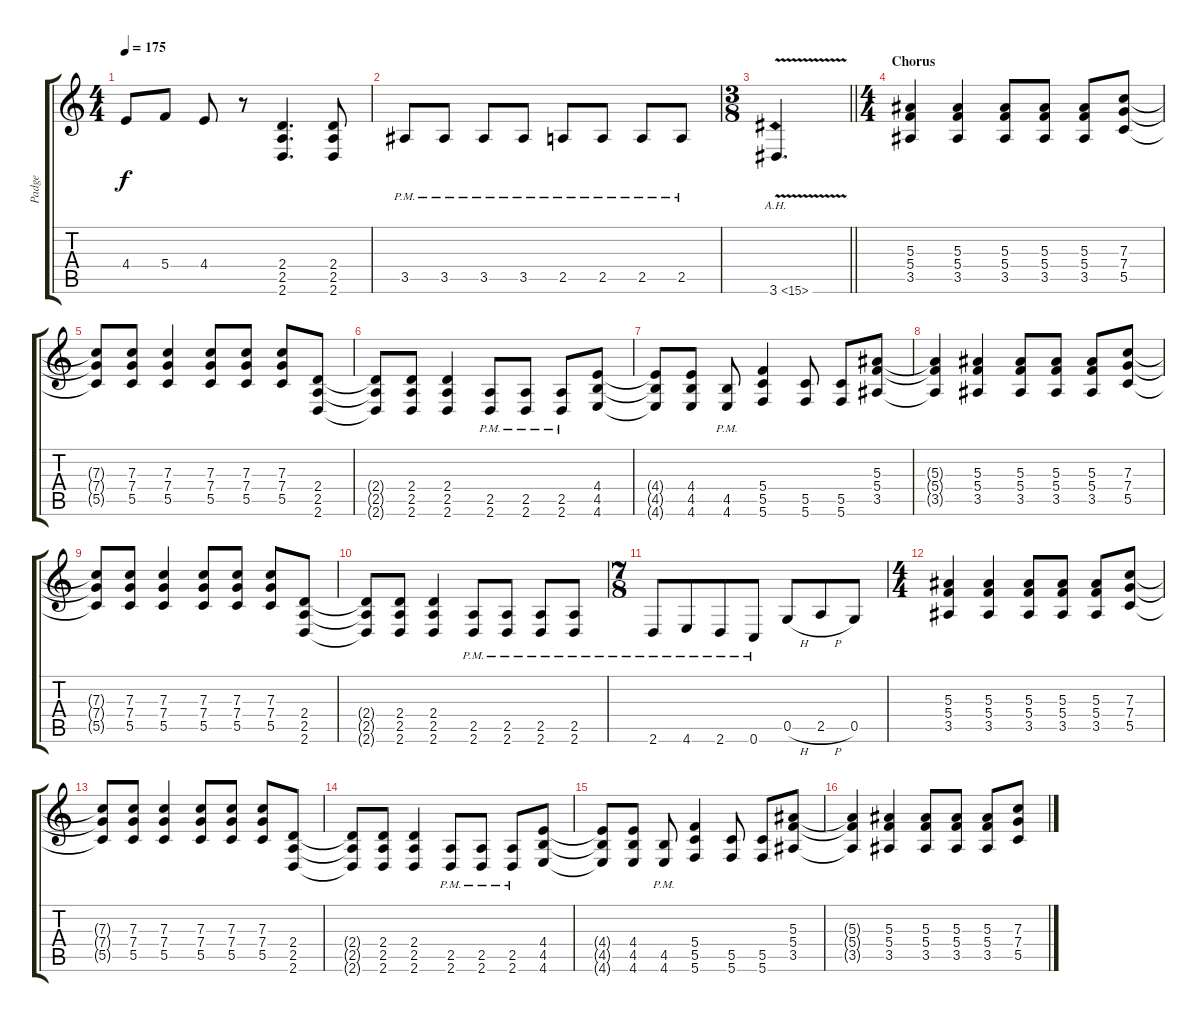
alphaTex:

\track ("Padge" "Padge") {instrument overdrivenguitar}
\staff {score tabs}
\tuning (D4 A3 F3 C3 G2 C2) {hide}
\ts (4 4)
\tempo 175
\clef g2
\ks c
4.4.8{dy f} 5.4.8 4.4.8 r.8 (2.4 2.5 2.6).4{d} (2.4 2.5 2.6).8 |
3.5{pm}.8 3.5{pm}.8 3.5{pm}.8 3.5{pm}.8 2.5{pm}.8 2.5{pm}.8 2.5{pm}.8 2.5{pm}.8 |
\ts (3 8)
\barLineRight lightlight
3.6{ah 12 v}.4{d} |
\ts (4 4)
\section ("" "Chorus")
(5.3 5.4 3.5).4 (5.3 5.4 3.5).4 (5.3 5.4 3.5).8 (5.3 5.4 3.5).8 (5.3 5.4 3.5).8 (7.3 7.4 5.5).8 |
(7.3{t} 7.4{t} 5.5{t}).8 (7.3 7.4 5.5).8 (7.3 7.4 5.5).4 (7.3 7.4 5.5).8 (7.3 7.4 5.5).8 (7.3 7.4 5.5).8 (2.4 2.5 2.6).8 |
(2.4{t} 2.5{t} 2.6{t}).8 (2.4 2.5 2.6).8 (2.4 2.5 2.6).4 (2.5{pm} 2.6{pm}).8 (2.5{pm} 2.6{pm}).8 (2.5{pm} 2.6{pm}).8 (4.4 4.5 4.6).8 |
(4.4{t} 4.5{t} 4.6{t}).8 (4.4 4.5 4.6).8 (4.5{pm} 4.6{pm}).8 (5.4 5.5 5.6).4 (5.5 5.6).8 (5.5 5.6).8 (5.3 5.4 3.5).8 |
(5.3{t} 5.4{t} 3.5{t}).4 (5.3 5.4 3.5).4 (5.3 5.4 3.5).8 (5.3 5.4 3.5).8 (5.3 5.4 3.5).8 (7.3 7.4 5.5).8 |
(7.3{t} 7.4{t} 5.5{t}).8 (7.3 7.4 5.5).8 (7.3 7.4 5.5).4 (7.3 7.4 5.5).8 (7.3 7.4 5.5).8 (7.3 7.4 5.5).8 (2.4 2.5 2.6).8 |
(2.4{t} 2.5{t} 2.6{t}).8 (2.4 2.5 2.6).8 (2.4 2.5 2.6).4 (2.5{pm} 2.6{pm}).8 (2.5{pm} 2.6{pm}).8 (2.5{pm} 2.6{pm}).8 (2.5{pm} 2.6{pm}).8 |
\ts (7 8)
2.6{pm}.8 4.6{pm}.8 2.6{pm}.8 0.6{pm}.8 0.5{h}.8 2.5{h}.8 0.5.8 |
\ts (4 4)
(5.3 5.4 3.5).4 (5.3 5.4 3.5).4 (5.3 5.4 3.5).8 (5.3 5.4 3.5).8 (5.3 5.4 3.5).8 (7.3 7.4 5.5).8 |
(7.3{t} 7.4{t} 5.5{t}).8 (7.3 7.4 5.5).8 (7.3 7.4 5.5).4 (7.3 7.4 5.5).8 (7.3 7.4 5.5).8 (7.3 7.4 5.5).8 (2.4 2.5 2.6).8 |
(2.4{t} 2.5{t} 2.6{t}).8 (2.4 2.5 2.6).8 (2.4 2.5 2.6).4 (2.5{pm} 2.6{pm}).8 (2.5{pm} 2.6{pm}).8 (2.5{pm} 2.6{pm}).8 (4.4 4.5 4.6).8 |
(4.4{t} 4.5{t} 4.6{t}).8 (4.4 4.5 4.6).8 (4.5{pm} 4.6{pm}).8 (5.4 5.5 5.6).4 (5.5 5.6).8 (5.5 5.6).8 (5.3 5.4 3.5).8 |
(5.3{t} 5.4{t} 3.5{t}).4 (5.3 5.4 3.5).4 (5.3 5.4 3.5).8 (5.3 5.4 3.5).8 (5.3 5.4 3.5).8 (7.3 7.4 5.5).8
